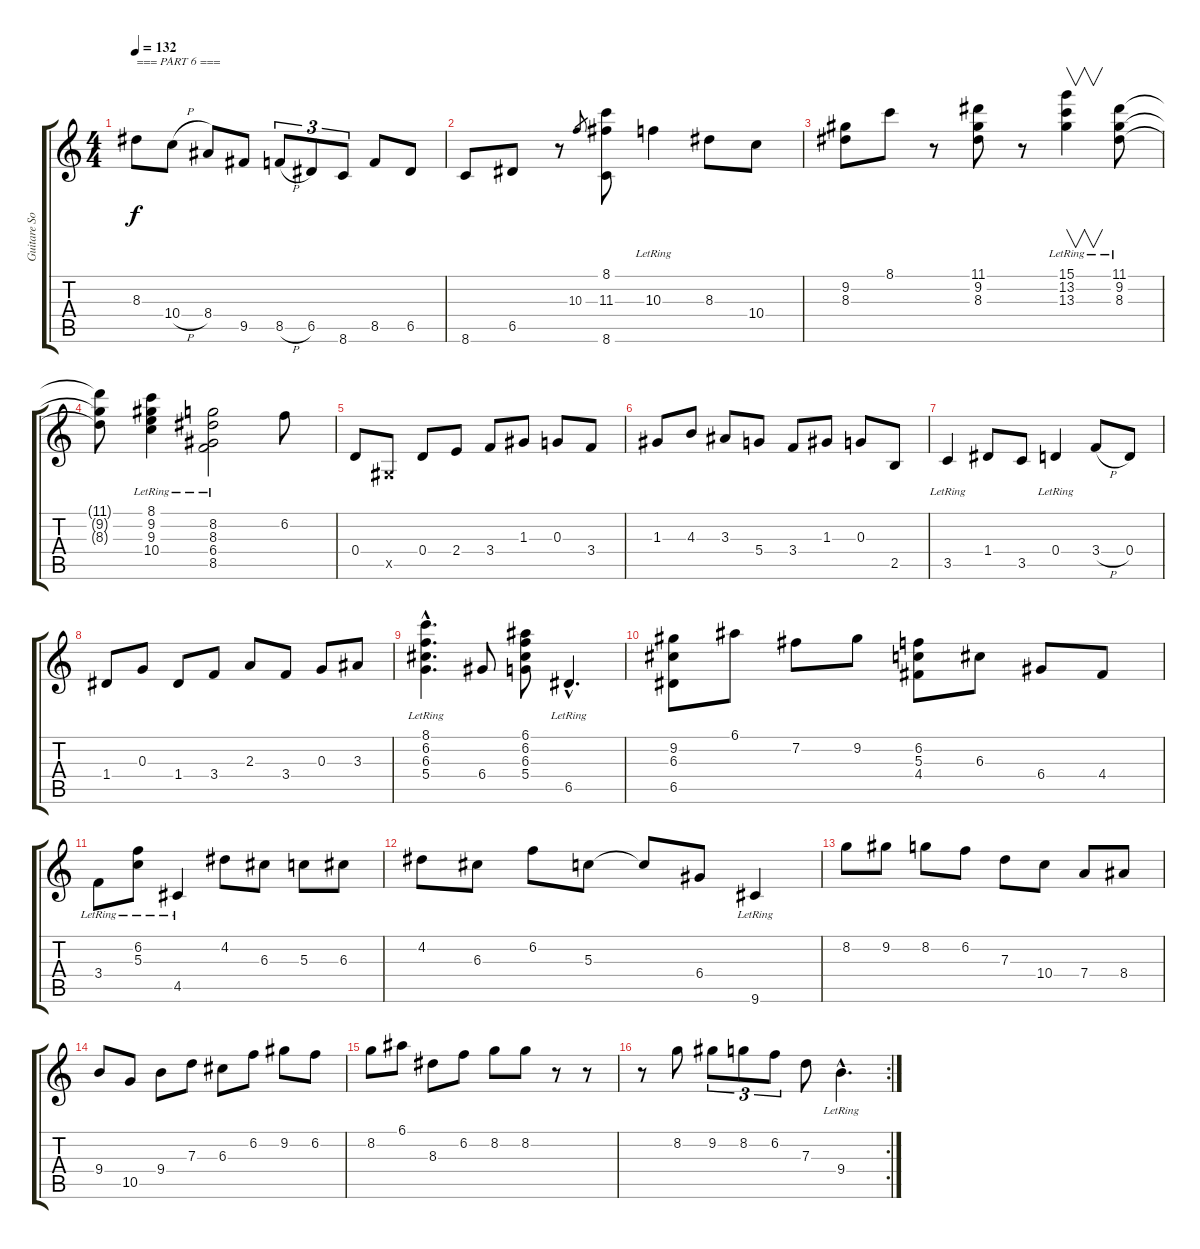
\track ("Guitare Solo" "Guitare So") {instrument electricguitarjazz}
\staff {score tabs}
\tuning (E4 B3 G3 D3 A2 E2) {hide}
\ts (4 4)
\tempo 132
\clef g2
\ks c
8.3.8{txt "=== PART 6 ===" dy f volume 16 balance 8 instrument acousticguitarnylon} 10.4{h}.8 8.4.8 9.5.8 8.5{h}.8{tu (3 2)} 6.5.8{tu (3 2)} 8.6.8{tu (3 2)} 8.5.8 6.5.8 |
8.6.8 6.5.8 r.8 10.3.8{gr} (8.1 11.3 8.6).8 10.3{lr}.4 8.3.8 10.4.8 |
(9.2 8.3).8 8.1.8 r.8 (11.1 9.2 8.3).8 r.8 (15.1{lr} 13.2 13.3).4{v} (11.1{lr} 9.2 8.3).8 |
(11.1{t} 9.2{t} 8.3{t}).8 (8.1{lr} 9.2 9.3 10.4).4 (8.2{lr} 8.3 6.4 8.5).2 6.2.8 |
0.4.8 -1.5{x}.8 0.4.8 2.4.8 3.4.8 1.3.8 0.3.8 3.4.8 |
1.3.8 4.3.8 3.3.8 5.4.8 3.4.8 1.3.8 0.3.8 2.5.8 |
3.5{lr}.4 1.4.8 3.5.8 0.4{lr}.4 3.4{h}.8 0.4.8 |
1.4.8 0.3.8 1.4.8 3.4.8 2.3.8 3.4.8 0.3.8 3.3.8 |
(8.1{hac lr} 6.2{hac} 6.3{hac} 5.4{hac}).4{d} 6.4.8 (6.1 6.2 6.3 5.4).8 6.5{hac lr}.4{d} |
(9.2 6.3 6.5).8 6.1.8 7.2.8 9.2.8 (6.2 5.3 4.4).8 6.3.8 6.4.8 4.4.8 |
3.4{lr}.8 (6.2{lr} 5.3{lr}).8 4.5{lr}.4 4.2.8 6.3.8 5.3.8 6.3.8 |
4.2.8 6.3.8 6.2.8 5.3.8 5.3{t}.8 6.4.8 9.6{lr}.4 |
8.2.8 9.2.8 8.2.8 6.2.8 7.3.8 10.4.8 7.4.8 8.4.8 |
9.4.8 10.5.8 9.4.8 7.3.8 6.3.8 6.2.8 9.2.8 6.2.8 |
8.2.8 6.1.8 8.3.8 6.2.8 8.2.8 8.2.8 r.8 r.8 |
\rc 2
r.8 8.2.8 9.2.8{tu (3 2)} 8.2.8{tu (3 2)} 6.2.8{tu (3 2)} 7.3.8 9.4{hac lr}.4{d}
